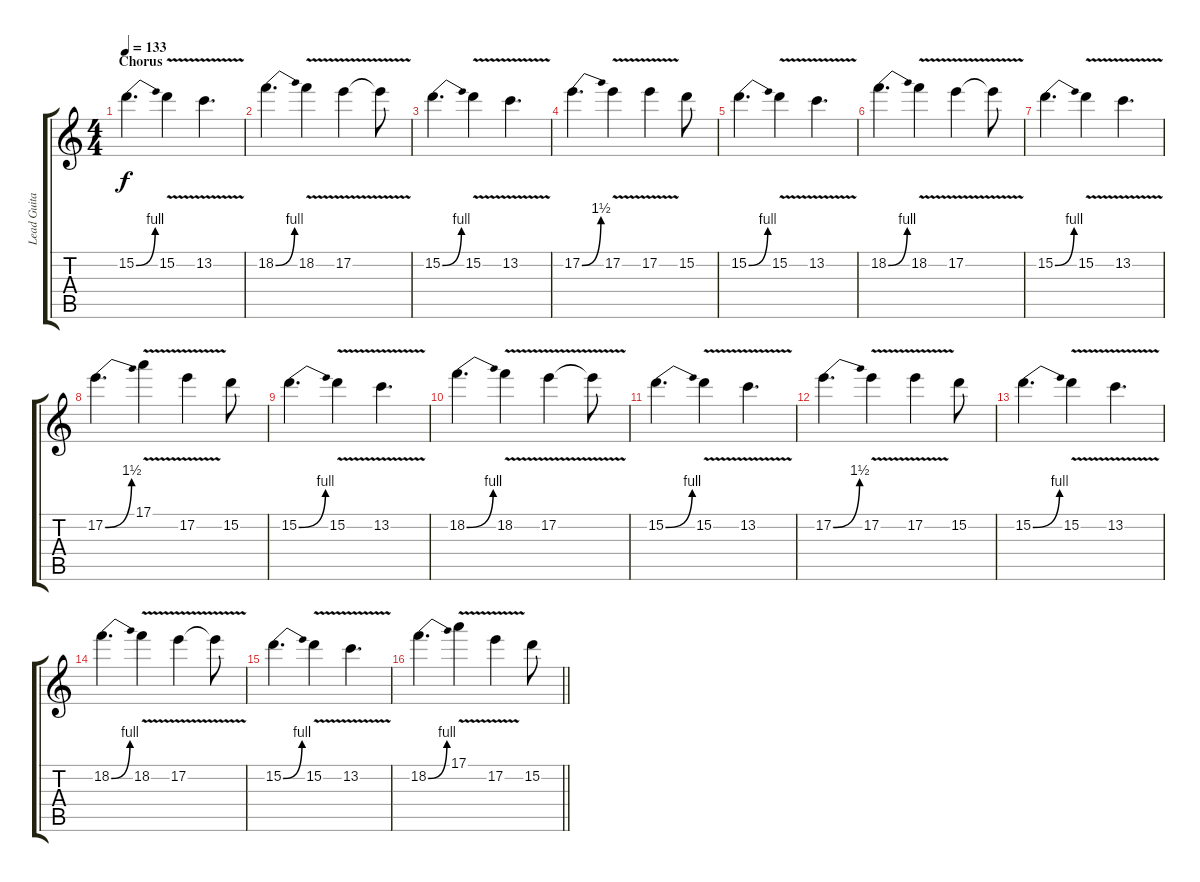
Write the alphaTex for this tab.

\track ("Lead Guitar Voice 1" "Lead Guita") {instrument overdrivenguitar}
\staff {score tabs}
\tuning (E4 B3 G3 D3 A2 E2) {hide}
\ts (4 4)
\section ("" "Chorus")
\tempo 133
\clef g2
\ks c
15.2{be (bend 0 0 60 4)}.4{d dy f} 15.2{v}.4 13.2{v}.4{d} |
18.2{be (bend 0 0 60 4)}.4{d} 18.2{v}.4 17.2{v}.4 17.2{t}.8 |
15.2{be (bend 0 0 60 4)}.4{d} 15.2{v}.4 13.2{v}.4{d} |
17.2{be (bend 0 0 60 6)}.4{d} 17.2{v}.4 17.2{v}.4 15.2.8 |
15.2{be (bend 0 0 60 4)}.4{d} 15.2{v}.4 13.2{v}.4{d} |
18.2{be (bend 0 0 60 4)}.4{d} 18.2{v}.4 17.2{v}.4 17.2{t}.8 |
15.2{be (bend 0 0 60 4)}.4{d} 15.2{v}.4 13.2{v}.4{d} |
17.2{be (bend 0 0 60 6)}.4{d} 17.1{v}.4 17.2{v}.4 15.2.8 |
15.2{be (bend 0 0 60 4)}.4{d} 15.2{v}.4 13.2{v}.4{d} |
18.2{be (bend 0 0 60 4)}.4{d} 18.2{v}.4 17.2{v}.4 17.2{t}.8 |
15.2{be (bend 0 0 60 4)}.4{d} 15.2{v}.4 13.2{v}.4{d} |
17.2{be (bend 0 0 60 6)}.4{d} 17.2{v}.4 17.2{v}.4 15.2.8 |
15.2{be (bend 0 0 60 4)}.4{d} 15.2{v}.4 13.2{v}.4{d} |
18.2{be (bend 0 0 60 4)}.4{d} 18.2{v}.4 17.2{v}.4 17.2{t}.8 |
15.2{be (bend 0 0 60 4)}.4{d} 15.2{v}.4 13.2{v}.4{d} |
\barLineRight lightlight
18.2{be (bend 0 0 60 4)}.4{d} 17.1{v}.4 17.2{v}.4 15.2.8
